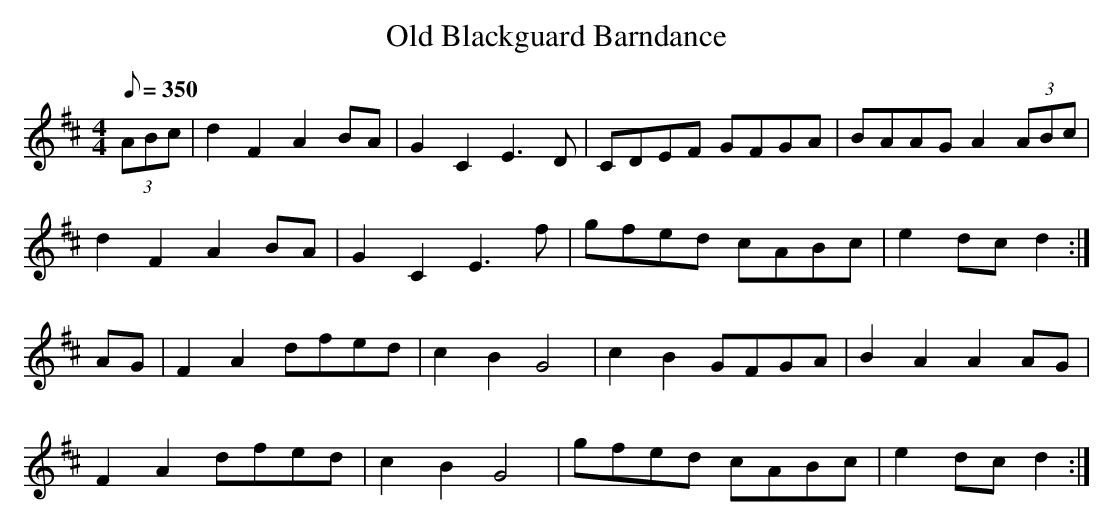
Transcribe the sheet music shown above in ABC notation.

X:1
T: Old Blackguard Barndance
L: 1/8
M: 4/4
Q: 350
K: D
(3ABc | d2 F2 A2 BA | G2 C2 E3 D | CDEF GFGA | BAAG A2 (3ABc |
d2 F2 A2 BA | G2 C2 E3 f | gfed cABc | e2 dc d2 :|
AG | F2 A2 dfed | c2 B2 G4 | c2 B2 GFGA | B2 A2 A2 AG |
F2 A2 dfed | c2 B2 G4 | gfed cABc | e2 dc d2 :|
